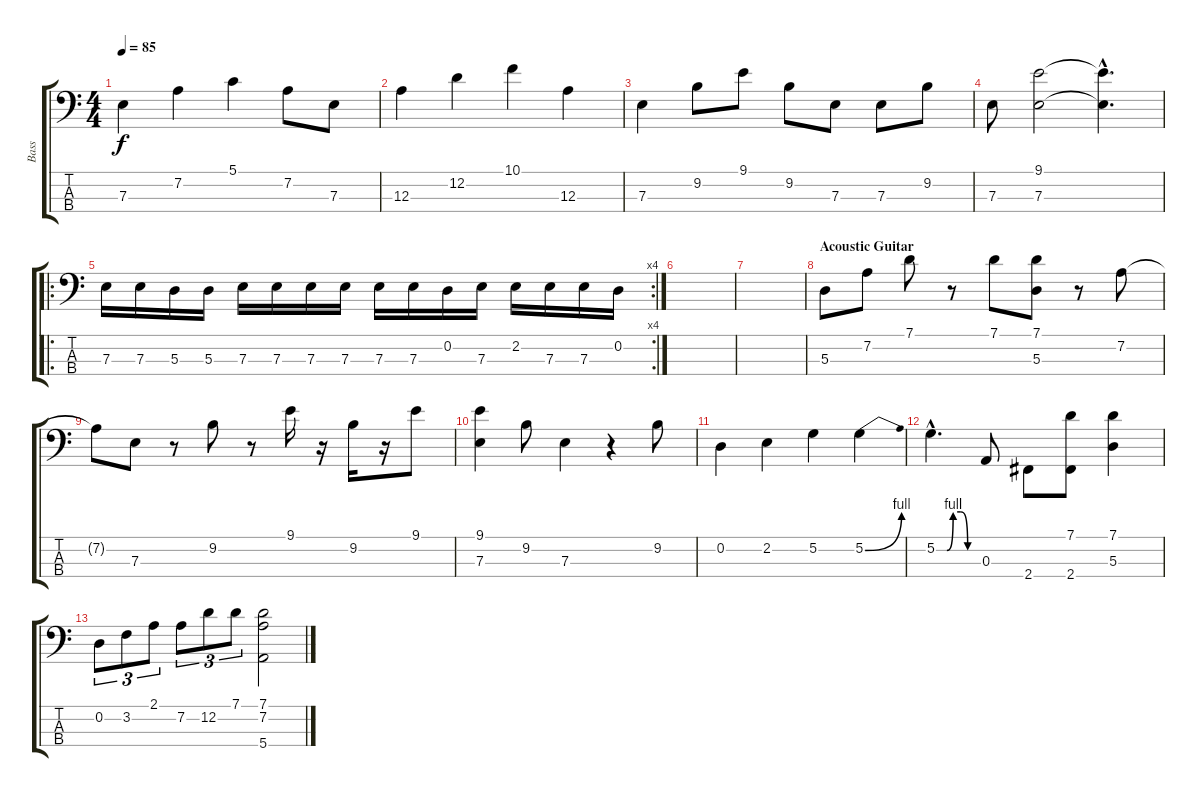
\track ("Bass" "Bass") {instrument electricbassfinger}
\staff {score tabs}
\tuning (G2 D2 A1 E1) {hide}
\ts (4 4)
\tempo 85
\clef f4
\ks c
7.3.4{dy f} 7.2.4 5.1.4 7.2.8 7.3.8 |
12.3.4 12.2.4 10.1.4 12.3.4 |
7.3.4 9.2.8 9.1.8 9.2.8 7.3.8 7.3.8 9.2.8 |
7.3.8 (9.1 7.3).2 (9.1{hac t} 7.3{hac t}).4{d} |
\ro
\rc 4
7.3.16 7.3.16 5.3.16 5.3.16 7.3.16 7.3.16 7.3.16 7.3.16 7.3.16 7.3.16 0.2.16 7.3.16 2.2.16 7.3.16 7.3.16 0.2.16 |
|
|
\section ("" "Acoustic Guitar")
5.3.8 7.2.8 7.1.8 r.8 7.1.8 (7.1 5.3).8 r.8 7.2.8 |
7.2{t}.8 7.3.8 r.8 9.2.8 r.8 9.1.16 r.16 9.2.16 r.16 9.1.8 |
(9.1 7.3).4 9.2.8 7.3.4 r.4 9.2.8 |
0.2.4 2.2.4 5.2.4 5.2{be (bend 0 0 60 4)}.4 |
5.2{be (custom 0 0 15 0 24 4 35 4 45 0 60 0) hac}.4{d} 0.3.8 2.4.8 (7.1 2.4).8 (7.1 5.3).4 |
0.2.8{tu (3 2)} 3.2.8{tu (3 2)} 2.1.8{tu (3 2)} 7.2.8{tu (3 2)} 12.2.8{tu (3 2)} 7.1.8{tu (3 2)} (7.1 7.2 5.4).2
